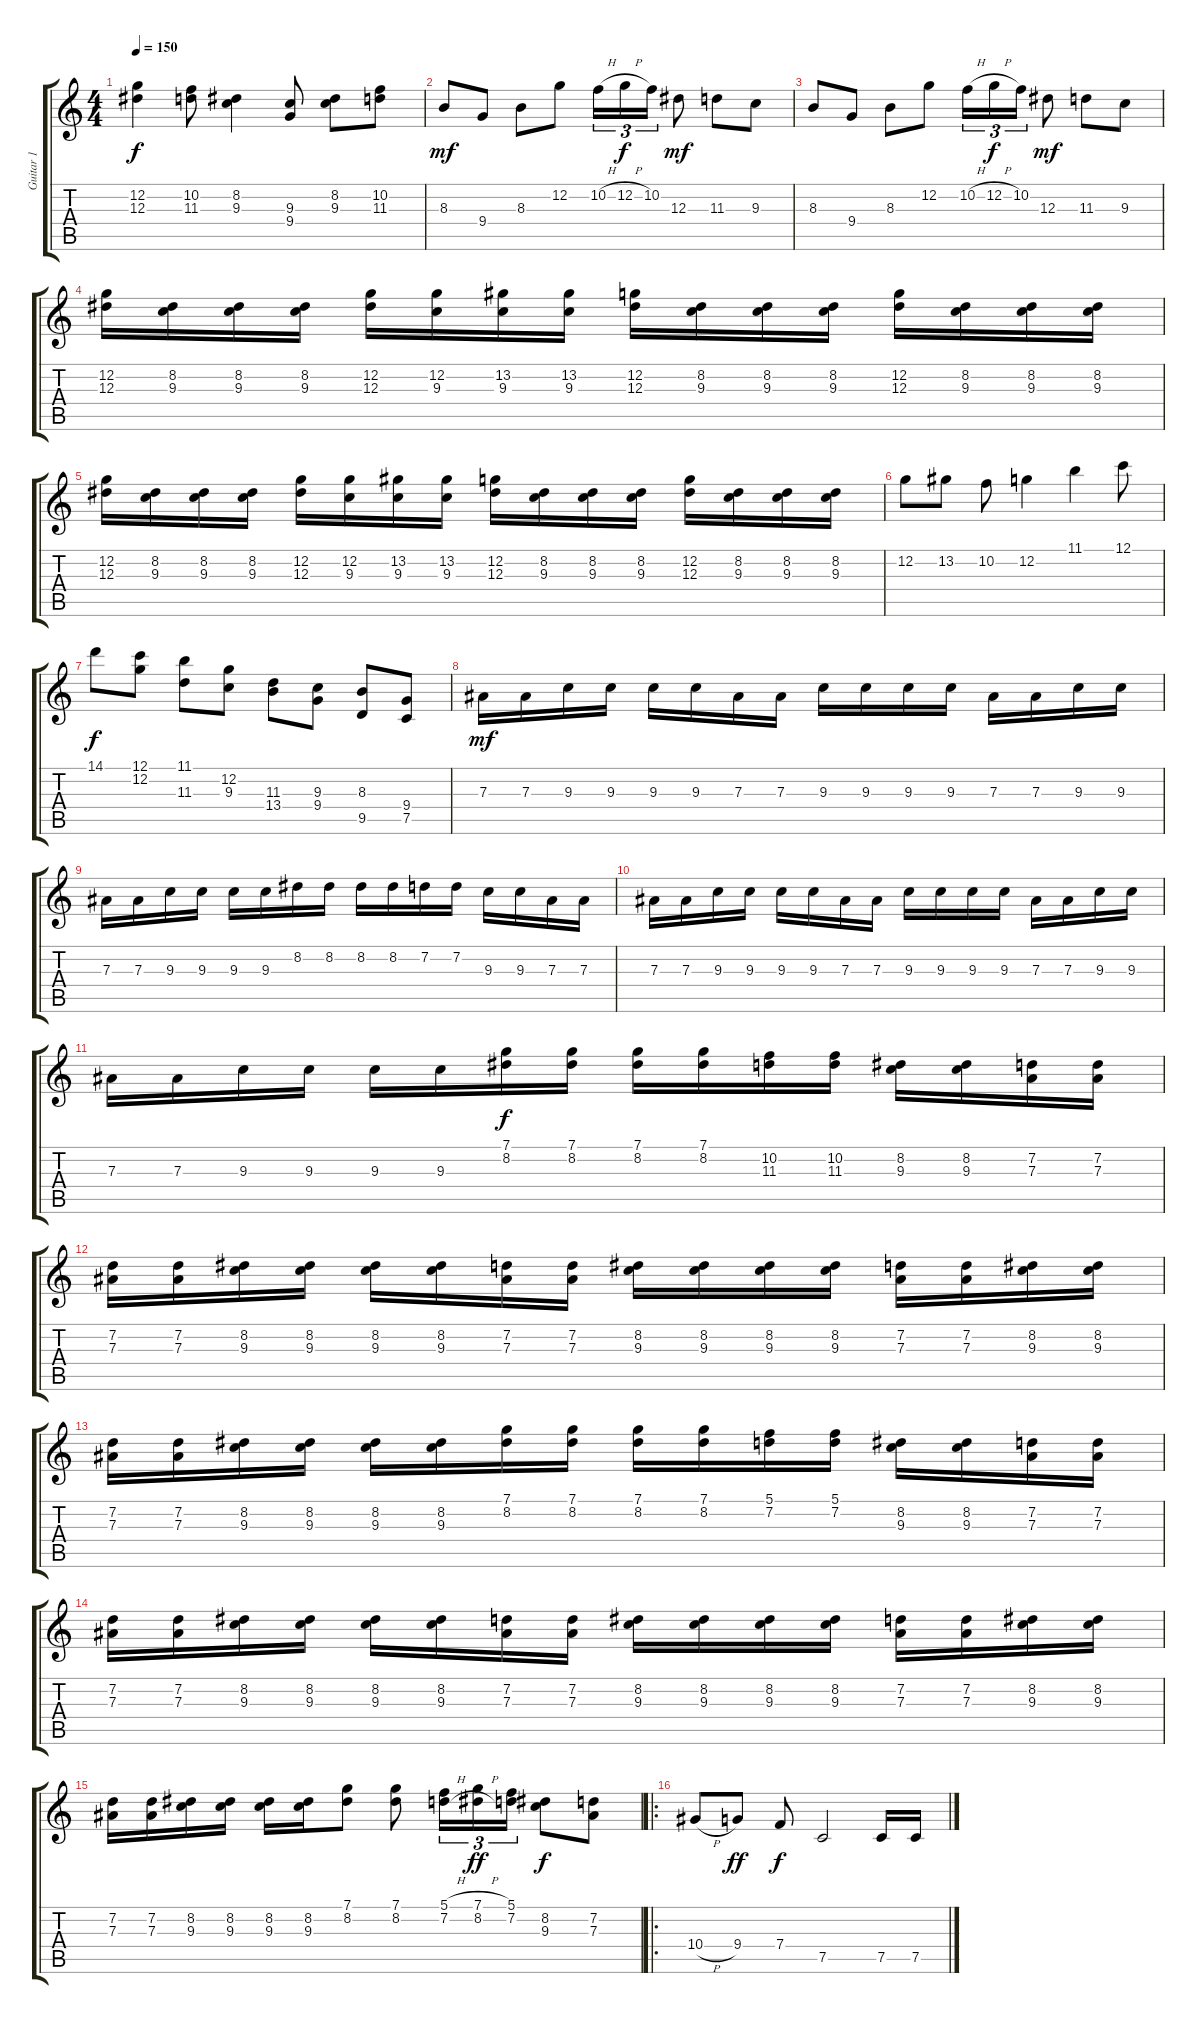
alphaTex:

\track ("Guitar 1" "Guitar 1") {instrument distortionguitar}
\staff {score tabs}
\tuning (C4 G3 Eb3 Bb2 F2 C2) {hide}
\ts (4 4)
\tempo 150
\clef g2
\ks c
(12.2 12.3).4{dy f} (10.2 11.3).8 (8.2 9.3).4 (9.3 9.4).8 (8.2 9.3).8 (10.2 11.3).8 |
8.3.8{dy mf} 9.4.8 8.3.8 12.2.8 10.2{h}.16{tu (3 2)} 12.2{h}.16{tu (3 2) dy f} 10.2.16{tu (3 2)} 12.3.8{dy mf} 11.3.8 9.3.8 |
8.3.8 9.4.8 8.3.8 12.2.8 10.2{h}.16{tu (3 2)} 12.2{h}.16{tu (3 2) dy f} 10.2.16{tu (3 2)} 12.3.8{dy mf} 11.3.8 9.3.8 |
(12.2 12.3).16 (8.2 9.3).16 (8.2 9.3).16 (8.2 9.3).16 (12.2 12.3).16 (12.2 9.3).16 (13.2 9.3).16 (13.2 9.3).16 (12.2 12.3).16 (8.2 9.3).16 (8.2 9.3).16 (8.2 9.3).16 (12.2 12.3).16 (8.2 9.3).16 (8.2 9.3).16 (8.2 9.3).16 |
(12.2 12.3).16 (8.2 9.3).16 (8.2 9.3).16 (8.2 9.3).16 (12.2 12.3).16 (12.2 9.3).16 (13.2 9.3).16 (13.2 9.3).16 (12.2 12.3).16 (8.2 9.3).16 (8.2 9.3).16 (8.2 9.3).16 (12.2 12.3).16 (8.2 9.3).16 (8.2 9.3).16 (8.2 9.3).16 |
12.2.8 13.2.8 10.2.8 12.2.4 11.1.4 12.1.8 |
14.1.8{dy f} (12.1 12.2).8 (11.1 11.3).8 (12.2 9.3).8 (11.3 13.4).8 (9.3 9.4).8 (8.3 9.5).8 (9.4 7.5).8 |
7.3.16{dy mf} 7.3.16 9.3.16 9.3.16 9.3.16 9.3.16 7.3.16 7.3.16 9.3.16 9.3.16 9.3.16 9.3.16 7.3.16 7.3.16 9.3.16 9.3.16 |
7.3.16 7.3.16 9.3.16 9.3.16 9.3.16 9.3.16 8.2.16 8.2.16 8.2.16 8.2.16 7.2.16 7.2.16 9.3.16 9.3.16 7.3.16 7.3.16 |
7.3.16 7.3.16 9.3.16 9.3.16 9.3.16 9.3.16 7.3.16 7.3.16 9.3.16 9.3.16 9.3.16 9.3.16 7.3.16 7.3.16 9.3.16 9.3.16 |
7.3.16 7.3.16 9.3.16 9.3.16 9.3.16 9.3.16 (7.1 8.2).16{dy f} (7.1 8.2).16 (7.1 8.2).16 (7.1 8.2).16 (10.2 11.3).16 (10.2 11.3).16 (8.2 9.3).16 (8.2 9.3).16 (7.2 7.3).16 (7.2 7.3).16 |
(7.2 7.3).16 (7.2 7.3).16 (8.2 9.3).16 (8.2 9.3).16 (8.2 9.3).16 (8.2 9.3).16 (7.2 7.3).16 (7.2 7.3).16 (8.2 9.3).16 (8.2 9.3).16 (8.2 9.3).16 (8.2 9.3).16 (7.2 7.3).16 (7.2 7.3).16 (8.2 9.3).16 (8.2 9.3).16 |
(7.2 7.3).16 (7.2 7.3).16 (8.2 9.3).16 (8.2 9.3).16 (8.2 9.3).16 (8.2 9.3).16 (7.1 8.2).16 (7.1 8.2).16 (7.1 8.2).16 (7.1 8.2).16 (5.1 7.2).16 (5.1 7.2).16 (8.2 9.3).16 (8.2 9.3).16 (7.2 7.3).16 (7.2 7.3).16 |
(7.2 7.3).16 (7.2 7.3).16 (8.2 9.3).16 (8.2 9.3).16 (8.2 9.3).16 (8.2 9.3).16 (7.2 7.3).16 (7.2 7.3).16 (8.2 9.3).16 (8.2 9.3).16 (8.2 9.3).16 (8.2 9.3).16 (7.2 7.3).16 (7.2 7.3).16 (8.2 9.3).16 (8.2 9.3).16 |
(7.2 7.3).16 (7.2 7.3).16 (8.2 9.3).16 (8.2 9.3).16 (8.2 9.3).16 (8.2 9.3).16 (7.1 8.2).8 (7.1 8.2).8 (5.1{h} 7.2{h}).16{tu (3 2)} (7.1{h} 8.2{h}).16{tu (3 2) dy ff} (5.1 7.2).16{tu (3 2)} (8.2 9.3).8{dy f} (7.2 7.3).8 |
\ro
10.4{h}.8 9.4.8{dy ff} 7.4.8{dy f} 7.5.2 7.5.16 7.5.16
